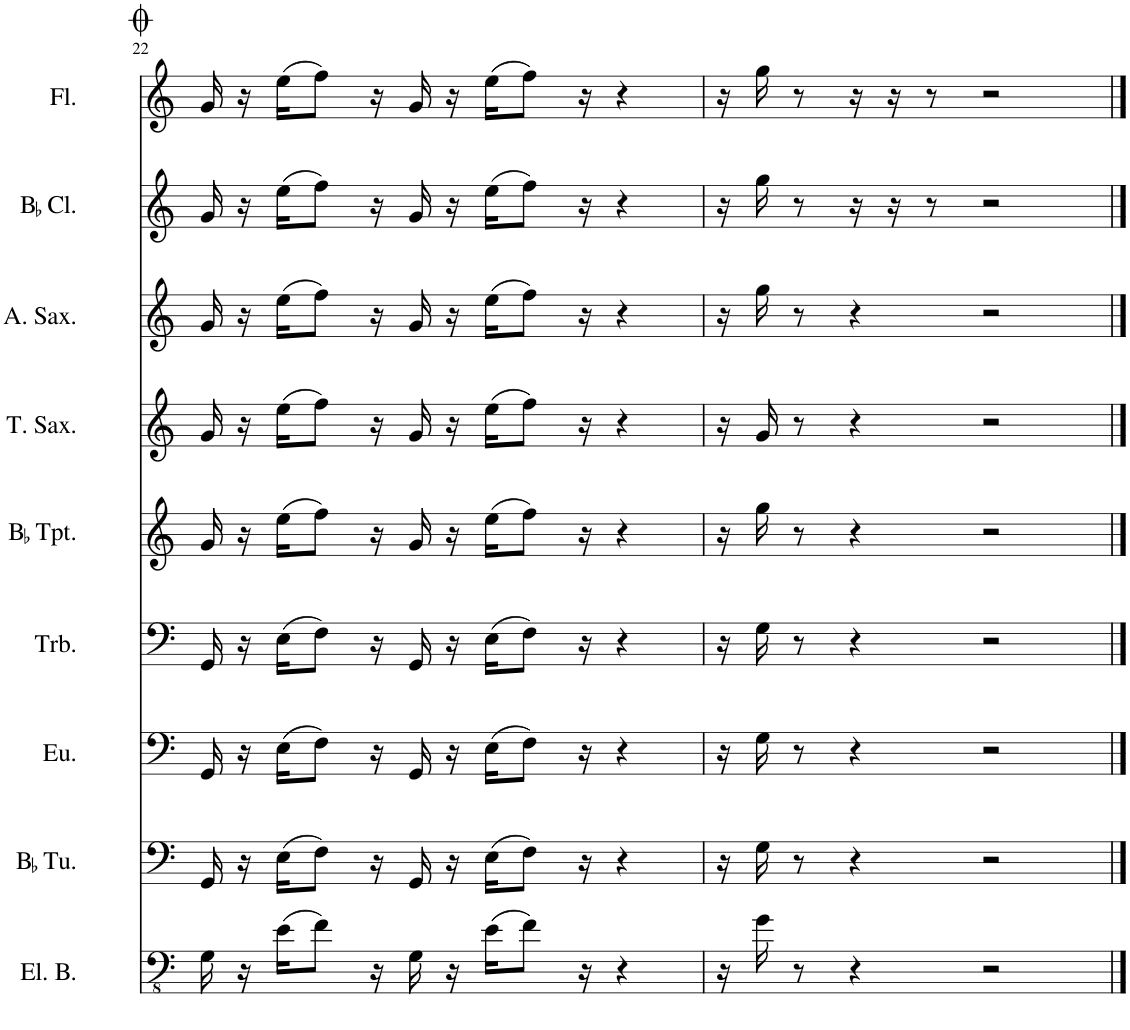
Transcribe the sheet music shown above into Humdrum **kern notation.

**kern	**kern	**kern	**kern	**kern	**kern	**kern	**kern	**kern
*part9	*part8	*part7	*part6	*part5	*part4	*part3	*part2	*part1
*staff9	*staff8	*staff7	*staff6	*staff5	*staff4	*staff3	*staff2	*staff1
*I"Electric Bass	*I"BaccidentalFlat Tuba	*I"Euphonium	*I"Trombone	*I"BaccidentalFlat Trumpet	*I"Tenor Saxophone	*I"Alto Saxophone	*I"BaccidentalFlat Clarinet	*I"Flute
*I'El. B.	*I'BaccidentalFlat Tu.	*I'Eu.	*I'Trb.	*I'BaccidentalFlat Tpt.	*I'T. Sax.	*I'A. Sax.	*I'BaccidentalFlat Cl.	*I'Fl.
!!LO:PB:g=z
*clefFv4	*clefF4	*clefF4	*clefF4	*clefG2	*clefG2	*clefG2	*clefG2	*clefG2
*	*	*	*	*ITrd1c2	*ITrd8c14	*ITrd5c9	*ITrd1c2	*
*k[]	*k[]	*k[]	*k[]	*k[]	*k[]	*k[]	*k[]	*k[]
*M4/4	*M4/4	*M4/4	*M4/4	*M4/4	*M4/4	*M4/4	*M4/4	*M4/4
=22	=22	=22	=22	=22	=22	=22	=22	=22
16GG\	16GG/	16GG/	16GG/	16g/	16g/	16g/	16g/	16g/
16r	16r	16r	16r	16r	16r	16r	16r	16r
(16E\KL	(16E\KL	(16E\KL	(16E\KL	(16ee\KL	(16ee\KL	(16ee\KL	(16ee\KL	(16ee\KL
8F\J)	8F\J)	8F\J)	8F\J)	8ff\J)	8ff\J)	8ff\J)	8ff\J)	8ff\J)
16r	16r	16r	16r	16r	16r	16r	16r	16r
16GG\	16GG/	16GG/	16GG/	16g/	16g/	16g/	16g/	16g/
16r	16r	16r	16r	16r	16r	16r	16r	16r
(16E\KL	(16E\KL	(16E\KL	(16E\KL	(16ee\KL	(16ee\KL	(16ee\KL	(16ee\KL	(16ee\KL
8F\J)	8F\J)	8F\J)	8F\J)	8ff\J)	8ff\J)	8ff\J)	8ff\J)	8ff\J)
16r	16r	16r	16r	16r	16r	16r	16r	16r
4r	4r	4r	4r	4r	4r	4r	4r	4r
=23	=23	=23	=23	=23	=23	=23	=23	=23
16r	16r	16r	16r	16r	16r	16r	16r	16r
16G\	16G\	16G\	16G\	16gg\	16g/	16gg\	16gg\	16gg\
8r	8r	8r	8r	8r	8r	8r	8r	8r
4r	4r	4r	4r	4r	4r	4r	16r	16r
.	.	.	.	.	.	.	16r	16r
.	.	.	.	.	.	.	8r	8r
2r	2r	2r	2r	2r	2r	2r	2r	2r
==	==	==	==	==	==	==	==	==
*-	*-	*-	*-	*-	*-	*-	*-	*-
